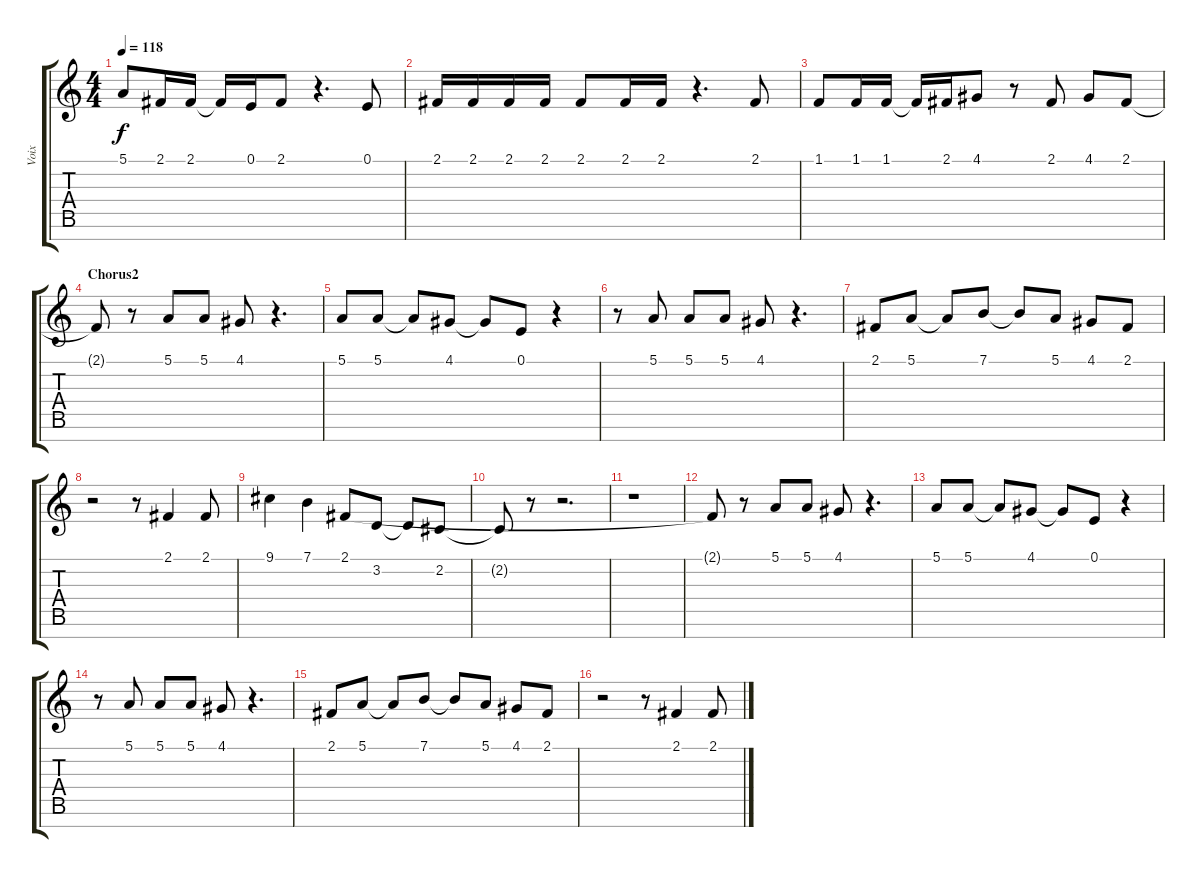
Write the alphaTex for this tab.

\track ("Voix " "Voix ") {instrument acousticgrandpiano}
\staff {score tabs}
\tuning (E4 B3 G3 D3 A2 E2 B1) {hide}
\ts (4 4)
\tempo 118
\clef g2
\ks c
5.1.8{dy f} 2.1.16 2.1.16 2.1{t}.16 0.1.16 2.1.8 r.4{d} 0.1.8 |
2.1.16 2.1.16 2.1.16 2.1.16 2.1.8 2.1.16 2.1.16 r.4{d} 2.1.8 |
1.1.8 1.1.16 1.1.16 1.1{t}.16 2.1.16 4.1.8 r.8 2.1.8 4.1.8 2.1.8 |
\section ("" "Chorus2")
2.1{t}.8 r.8 5.1.8 5.1.8 4.1.8 r.4{d} |
5.1.8 5.1.8 5.1{t}.8 4.1.8 4.1{t}.8 0.1.8 r.4 |
r.8 5.1.8 5.1.8 5.1.8 4.1.8 r.4{d} |
2.1.8 5.1.8 5.1{t}.8 7.1.8 7.1{t}.8 5.1.8 4.1.8 2.1.8 |
r.2 r.8 2.1.4 2.1.8 |
9.1.4 7.1.4 2.1.8 3.2.8 3.2{t}.8 2.2.8 |
2.2{t}.8 r.8 r.2{d} |
r.1 |
2.1{t}.8 r.8 5.1.8 5.1.8 4.1.8 r.4{d} |
5.1.8 5.1.8 5.1{t}.8 4.1.8 4.1{t}.8 0.1.8 r.4 |
r.8 5.1.8 5.1.8 5.1.8 4.1.8 r.4{d} |
2.1.8 5.1.8 5.1{t}.8 7.1.8 7.1{t}.8 5.1.8 4.1.8 2.1.8 |
r.2 r.8 2.1.4 2.1.8
